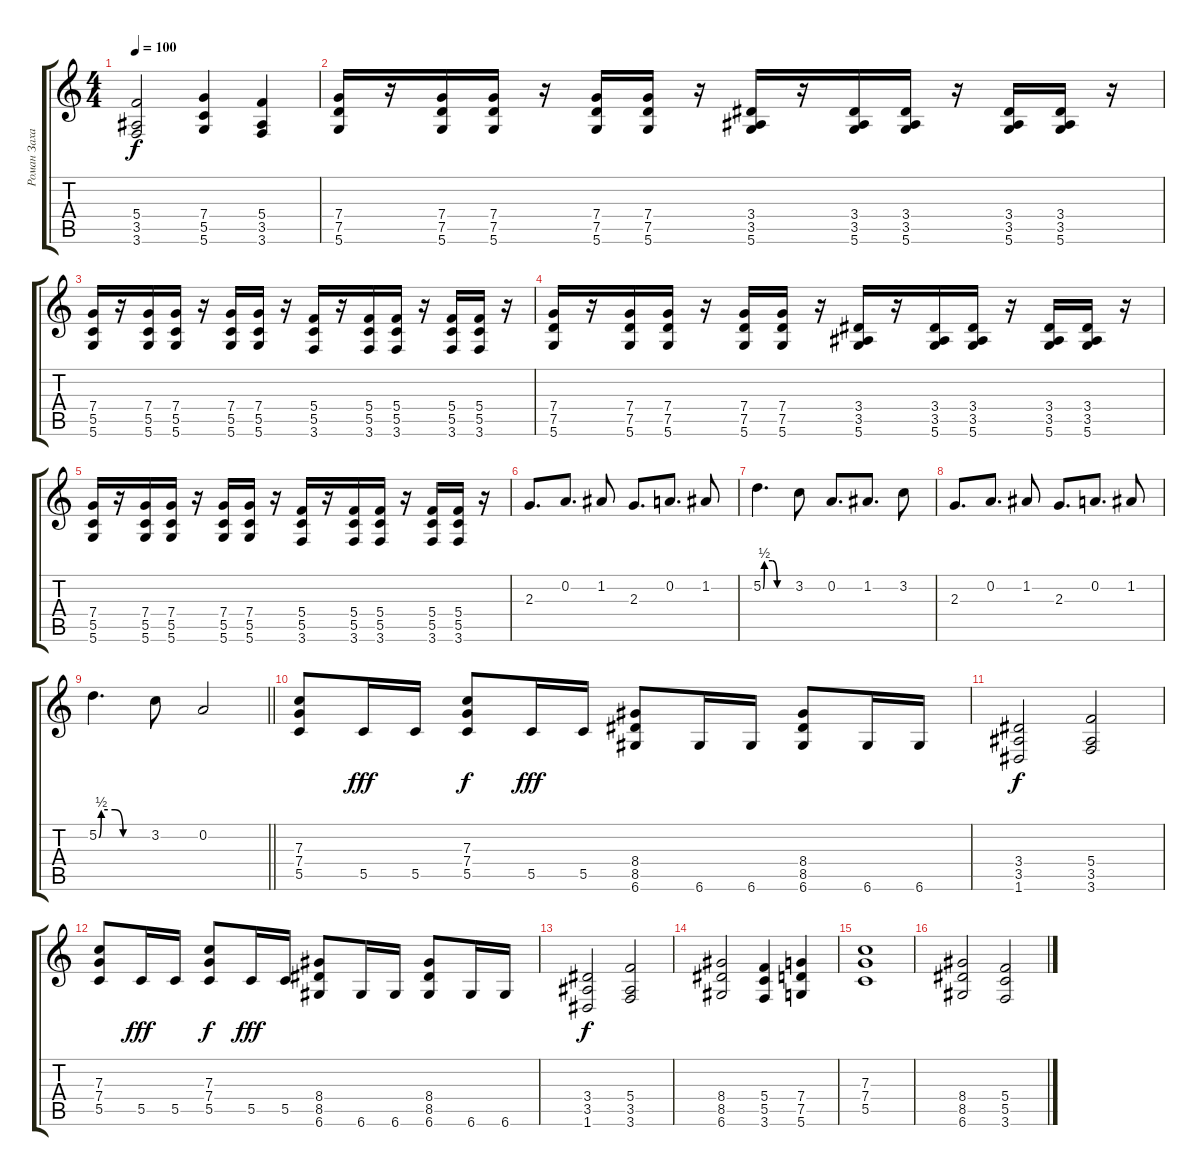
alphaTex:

\track ("Роман Захаров" "Роман Заха") {instrument distortionguitar}
\staff {score tabs}
\tuning (D4 A3 F3 C3 G2 D2) {hide}
\ts (4 4)
\tempo 100
\clef g2
\ks c
(5.4 3.5 3.6).2{dy f} (7.4 5.5 5.6).4 (5.4 3.5 3.6).4 |
(7.4 7.5 5.6).16{balance 3} r.16 (7.4 7.5 5.6).16 (7.4 7.5 5.6).16 r.16 (7.4 7.5 5.6).16 (7.4 7.5 5.6).16 r.16 (3.4 3.5 5.6).16 r.16 (3.4 3.5 5.6).16 (3.4 3.5 5.6).16 r.16 (3.4 3.5 5.6).16 (3.4 3.5 5.6).16 r.16 |
(7.4 5.5 5.6).16 r.16 (7.4 5.5 5.6).16 (7.4 5.5 5.6).16 r.16 (7.4 5.5 5.6).16 (7.4 5.5 5.6).16 r.16 (5.4 5.5 3.6).16 r.16 (5.4 5.5 3.6).16 (5.4 5.5 3.6).16 r.16 (5.4 5.5 3.6).16 (5.4 5.5 3.6).16 r.16 |
(7.4 7.5 5.6).16 r.16 (7.4 7.5 5.6).16 (7.4 7.5 5.6).16 r.16 (7.4 7.5 5.6).16 (7.4 7.5 5.6).16 r.16 (3.4 3.5 5.6).16 r.16 (3.4 3.5 5.6).16 (3.4 3.5 5.6).16 r.16 (3.4 3.5 5.6).16 (3.4 3.5 5.6).16 r.16 |
(7.4 5.5 5.6).16 r.16 (7.4 5.5 5.6).16 (7.4 5.5 5.6).16 r.16 (7.4 5.5 5.6).16 (7.4 5.5 5.6).16 r.16 (5.4 5.5 3.6).16 r.16 (5.4 5.5 3.6).16 (5.4 5.5 3.6).16 r.16 (5.4 5.5 3.6).16 (5.4 5.5 3.6).16 r.16 |
2.3.8{d} 0.2.8{d} 1.2.8 2.3.8{d} 0.2.8{d} 1.2.8 |
5.2{be (custom 0 0 3 2 20 2 30 0 60 0)}.4{d} 3.2.8 0.2.8{d} 1.2.8{d} 3.2.8 |
2.3.8{d} 0.2.8{d} 1.2.8 2.3.8{d} 0.2.8{d} 1.2.8 |
\barLineRight lightlight
5.2{be (custom 0 0 3 2 20 2 30 0 60 0)}.4{d} 3.2.8 0.2.2 |
(7.3 7.4 5.5).8 5.5.16{dy fff} 5.5.16 (7.3 7.4 5.5).8{dy f} 5.5.16{dy fff} 5.5.16 (8.4 8.5 6.6).8 6.6.16 6.6.16 (8.4 8.5 6.6).8 6.6.16 6.6.16 |
(3.4 3.5 1.6).2{dy f} (5.4 3.5 3.6).2 |
(7.3 7.4 5.5).8 5.5.16{dy fff} 5.5.16 (7.3 7.4 5.5).8{dy f} 5.5.16{dy fff} 5.5.16 (8.4 8.5 6.6).8 6.6.16 6.6.16 (8.4 8.5 6.6).8 6.6.16 6.6.16 |
(3.4 3.5 1.6).2{dy f} (5.4 3.5 3.6).2 |
(8.4 8.5 6.6).2 (5.4 5.5 3.6).4 (7.4 7.5 5.6).4 |
(7.3 7.4 5.5).1 |
(8.4 8.5 6.6).2 (5.4 5.5 3.6).2
